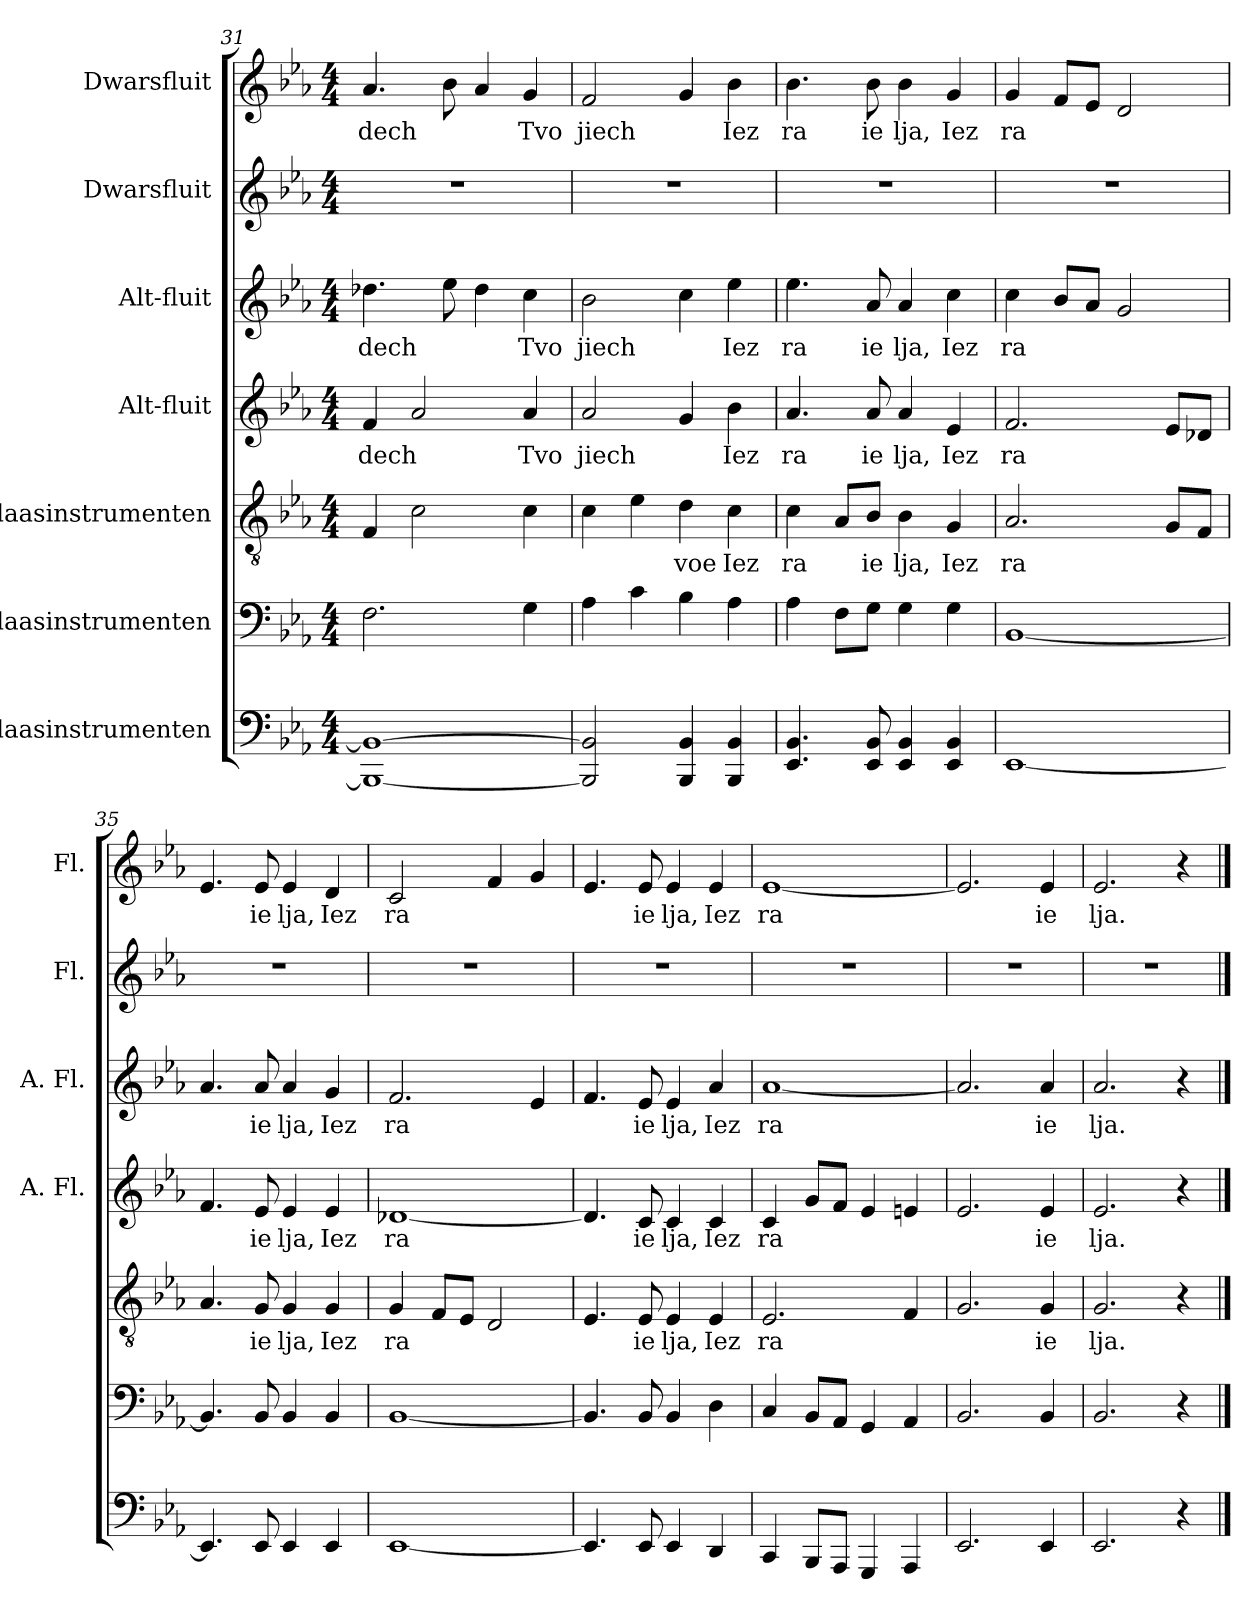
**kern	**kern	**kern	**text	**kern	**text	**kern	**text	**kern	**kern	**text
*part7	*part6	*part5	*part5	*part4	*part4	*part3	*part3	*part2	*part1	*part1
*staff7	*staff6	*staff5	*staff5	*staff4	*staff4	*staff3	*staff3	*staff2	*staff1	*staff1
*I"Blaasinstrumenten	*I"Blaasinstrumenten	*I"Blaasinstrumenten	*	*I"Alt-fluit	*	*I"Alt-fluit	*	*I"Dwarsfluit	*I"Dwarsfluit	*
*	*	*	*	*I'A. Fl.	*	*I'A. Fl.	*	*I'Fl.	*I'Fl.	*
*clefF4	*clefF4	*clefGv2	*	*clefG2	*	*clefG2	*	*clefG2	*clefG2	*
*	*	*	*	*ITrd3c5	*	*ITrd3c5	*	*	*	*
*k[b-e-a-]	*k[b-e-a-]	*k[b-e-a-]	*	*k[b-e-]	*	*k[b-e-]	*	*k[b-e-a-]	*k[b-e-a-]	*
*M4/4	*M4/4	*M4/4	*	*M4/4	*	*M4/4	*	*M4/4	*M4/4	*
=31	=31	=31	=31	=31	=31	=31	=31	=31	=31	=31
!	!	!	!	!	!LO:LY:b	!	!LO:LY:b	!	!	!LO:LY:b
1BBB-_ 1BB-_	2.F\	4F/	.	4c/	dech	4.a-X\	dech	1r	4.a-/	dech
.	.	2c\	.	2e-/	.	.	.	.	.	.
.	.	.	.	.	.	8b-\	.	.	8b-\	.
.	.	.	.	.	.	4a-\	.	.	4a-/	.
!	!	!	!	!	!LO:LY:b	!	!LO:LY:b	!	!	!LO:LY:b
.	4G\	4c\	.	4e-/	Tvo	4g\	Tvo	.	4g/	Tvo
=32	=32	=32	=32	=32	=32	=32	=32	=32	=32	=32
!	!	!	!	!	!LO:LY:b	!	!LO:LY:b	!	!	!LO:LY:b
2BBB-/] 2BB-/]	4A-\	4c\	.	2e-/	jiech	2f\	jiech	1r	2f/	jiech
.	4c\	4e-\	.	.	.	.	.	.	.	.
!	!	!	!LO:LY:b	!	!	!	!	!	!	!
4BBB-/ 4BB-/	4B-\	4d\	voe	4d/	.	4g\	.	.	4g/	.
!	!	!	!LO:LY:b	!	!LO:LY:b	!	!LO:LY:b	!	!	!LO:LY:b
4BBB-/ 4BB-/	4A-\	4c\	Iez	4f\	Iez	4b-\	Iez	.	4b-\	Iez
=33	=33	=33	=33	=33	=33	=33	=33	=33	=33	=33
!	!	!	!LO:LY:b	!	!LO:LY:b	!	!LO:LY:b	!	!	!LO:LY:b
4.EE-/ 4.BB-/	4A-\	4c\	ra	4.e-/	ra	4.b-\	ra	1r	4.b-\	ra
.	8F\L	8A-/L	.	.	.	.	.	.	.	.
!	!	!	!LO:LY:b	!	!LO:LY:b	!	!LO:LY:b	!	!	!LO:LY:b
8EE-/ 8BB-/	8G\J	8B-/J	ie	8e-/	ie	8e-/	ie	.	8b-\	ie
!	!	!	!LO:LY:b	!	!LO:LY:b	!	!LO:LY:b	!	!	!LO:LY:b
4EE-/ 4BB-/	4G\	4B-\	lja,	4e-/	lja,	4e-/	lja,	.	4b-\	lja,
!	!	!	!LO:LY:b	!	!LO:LY:b	!	!LO:LY:b	!	!	!LO:LY:b
4EE-/ 4BB-/	4G\	4G/	Iez	4B-/	Iez	4g\	Iez	.	4g/	Iez
!!LO:PB:g=z
=34	=34	=34	=34	=34	=34	=34	=34	=34	=34	=34
!	!	!	!LO:LY:b	!	!LO:LY:b	!	!LO:LY:b	!	!	!LO:LY:b
[1EE-	[1BB-	2.A-/	ra	2.c/	ra	4g\	ra	1r	4g/	ra
.	.	.	.	.	.	8f/L	.	.	8f/L	.
.	.	.	.	.	.	8e-/J	.	.	8e-/J	.
.	.	.	.	.	.	2d/	.	.	2d/	.
.	.	8G/L	.	8B-/L	.	.	.	.	.	.
.	.	8F/J	.	8A-X/J	.	.	.	.	.	.
=35	=35	=35	=35	=35	=35	=35	=35	=35	=35	=35
4.EE-/]	4.BB-/]	4.A-/	.	4.c/	.	4.e-/	.	1r	4.e-/	.
!	!	!	!LO:LY:b	!	!LO:LY:b	!	!LO:LY:b	!	!	!LO:LY:b
8EE-/	8BB-/	8G/	ie	8B-/	ie	8e-/	ie	.	8e-/	ie
!	!	!	!LO:LY:b	!	!LO:LY:b	!	!LO:LY:b	!	!	!LO:LY:b
4EE-/	4BB-/	4G/	lja,	4B-/	lja,	4e-/	lja,	.	4e-/	lja,
!	!	!	!LO:LY:b	!	!LO:LY:b	!	!LO:LY:b	!	!	!LO:LY:b
4EE-/	4BB-/	4G/	Iez	4B-/	Iez	4d/	Iez	.	4d/	Iez
=36	=36	=36	=36	=36	=36	=36	=36	=36	=36	=36
!	!	!	!LO:LY:b	!	!LO:LY:b	!	!LO:LY:b	!	!	!LO:LY:b
[1EE-	[1BB-	4G/	ra	[1A-X	ra	2.c/	ra	1r	2c/	ra
.	.	8F/L	.	.	.	.	.	.	.	.
.	.	8E-/J	.	.	.	.	.	.	.	.
.	.	2D/	.	.	.	.	.	.	4f/	.
.	.	.	.	.	.	4B-/	.	.	4g/	.
=37	=37	=37	=37	=37	=37	=37	=37	=37	=37	=37
4.EE-/]	4.BB-/]	4.E-/	.	4.A-/]	.	4.c/	.	1r	4.e-/	.
!	!	!	!LO:LY:b	!	!LO:LY:b	!	!LO:LY:b	!	!	!LO:LY:b
8EE-/	8BB-/	8E-/	ie	8G/	ie	8B-/	ie	.	8e-/	ie
!	!	!	!LO:LY:b	!	!LO:LY:b	!	!LO:LY:b	!	!	!LO:LY:b
4EE-/	4BB-/	4E-/	lja,	4G/	lja,	4B-/	lja,	.	4e-/	lja,
!	!	!	!LO:LY:b	!	!LO:LY:b	!	!LO:LY:b	!	!	!LO:LY:b
4DD/	4D\	4E-/	Iez	4G/	Iez	4e-/	Iez	.	4e-/	Iez
=38	=38	=38	=38	=38	=38	=38	=38	=38	=38	=38
!	!	!	!LO:LY:b	!	!LO:LY:b	!	!LO:LY:b	!	!	!LO:LY:b
4CC/	4C/	2.E-/	ra	4G/	ra	[1e-	ra	1r	[1e-	ra
8BBB-/L	8BB-/L	.	.	8d/L	.	.	.	.	.	.
8AAA-/J	8AA-/J	.	.	8c/J	.	.	.	.	.	.
4GGG/	4GG/	.	.	4B-/	.	.	.	.	.	.
4AAA-/	4AA-/	4F/	.	4Bn/	.	.	.	.	.	.
=39	=39	=39	=39	=39	=39	=39	=39	=39	=39	=39
2.EE-/	2.BB-/	2.G/	.	2.B-/	.	2.e-/]	.	1r	2.e-/]	.
!	!	!	!LO:LY:b	!	!LO:LY:b	!	!LO:LY:b	!	!	!LO:LY:b
4EE-/	4BB-/	4G/	ie	4B-/	ie	4e-/	ie	.	4e-/	ie
!!LO:PB:g=z
=40	=40	=40	=40	=40	=40	=40	=40	=40	=40	=40
!	!	!	!LO:LY:b	!	!LO:LY:b	!	!LO:LY:b	!	!	!LO:LY:b
2.EE-/	2.BB-/	2.G/	lja.	2.B-/	lja.	2.e-/	lja.	1r	2.e-/	lja.
4r	4r	4r	.	4r	.	4r	.	.	4r	.
==	==	==	==	==	==	==	==	==	==	==
*-	*-	*-	*-	*-	*-	*-	*-	*-	*-	*-
